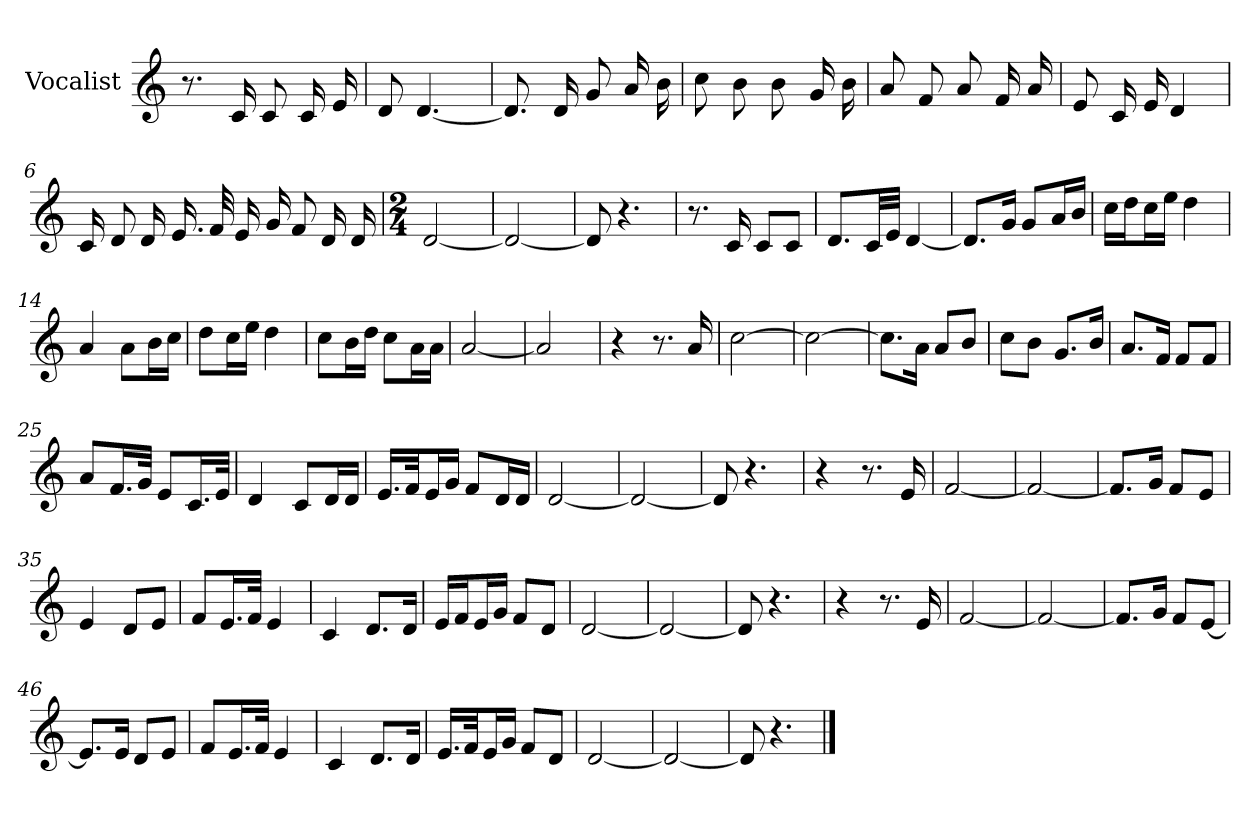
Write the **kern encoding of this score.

**kern
*part1
*staff1
*I"Vocalist
*k[]
*C:
=
8.r
16c
8c
16c
16e
=1
8d
[4.d
=2
8.d]
16d
8g
16a
16b
=3
8cc
8b
8b
16g
16b
=4
8a
8f
8a
16f
16a
=5
8e
16c
16e
4d
=6
16c
8d
16d
16.e
32f
16e
16g
8f
16d
16d
=7
*M2/4
[2d
=8
2d_
=9
8d]
4.r
=10
8.r
16c
8cL
8cJ
=11
8.dL
32cLL
32eJJJ
[4d
=12
8.dL]
16gJk
8gL
16aL
16bJJ
=13
16ccLL
16ddJ
16ccL
16eeJJ
4dd
=14
4a
8aL
16bL
16ccJJ
=15
8ddL
16ccL
16eeJJ
4dd
=16
8ccL
16bL
16ddJJ
8ccL
16aL
16aJJ
=17
[2a
=18
2a]
=19
4r
8.r
16a
=20
[2cc
=21
2cc_
=22
8.ccL]
16aJk
8aL
8bJ
=23
8ccL
8bJ
8.gL
16bJk
=24
8.aL
16fJk
8fL
8fJ
=25
8aL
16.fL
32gJJk
8eL
16.cL
32eJJk
=26
4d
8cL
16dL
16dJJ
=27
16.eLL
32fJk
16eL
16gJJ
8fL
16dL
16dJJ
=28
[2d
=29
2d_
=30
8d]
4.r
=31
4r
8.r
16e
=32
[2f
=33
2f_
=34
8.fL]
16gJk
8fL
8eJ
=35
4e
8dL
8eJ
=36
8fL
16.eL
32fJJk
4e
=37
4c
8.dL
16dJk
=38
16eLL
16fJ
16eL
16gJJ
8fL
8dJ
=39
[2d
=40
2d_
=41
8d]
4.r
=42
4r
8.r
16e
=43
[2f
=44
2f_
=45
8.fL]
16gJk
8fL
[8eJ
=46
8.eL]
16eJk
8dL
8eJ
=47
8fL
16.eL
32fJJk
4e
=48
4c
8.dL
16dJk
=49
16.eLL
32fJk
16eL
16gJJ
8fL
8dJ
=50
[2d
=51
2d_
=52
8d]
4.r
==
*-
